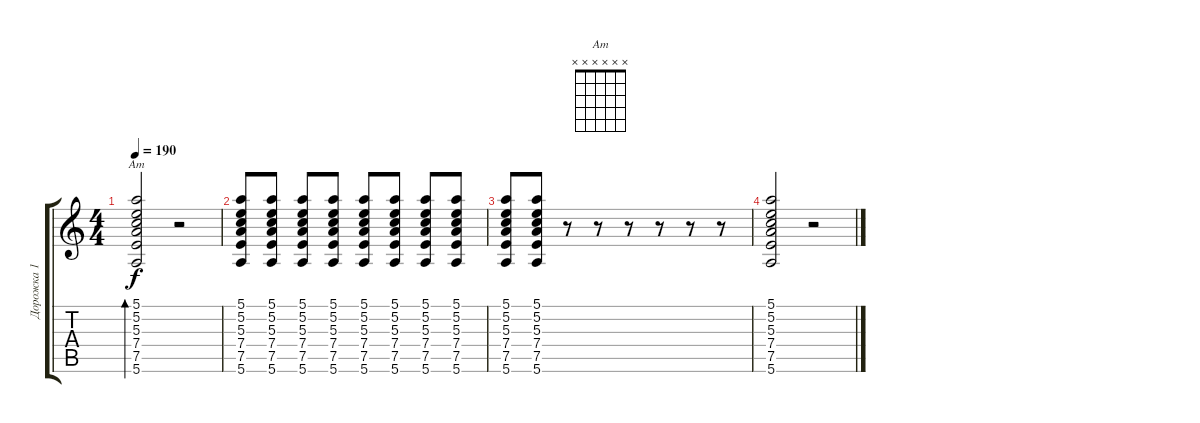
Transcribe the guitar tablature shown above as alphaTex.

\track ("Дорожка 1" "Дорожка 1") {instrument acousticguitarnylon}
\staff {score tabs}
\tuning (E4 B3 G3 D3 A2 E2) {hide}
\chord ("Am" x x x x x x)
\ts (4 4)
\tempo 190
\clef g2
\ks c
(5.1 5.2 5.3 7.4 7.5 5.6).2{bd 60 ch "Am" dy f} r.2 |
(5.1 5.2 5.3 7.4 7.5 5.6).8 (5.1 5.2 5.3 7.4 7.5 5.6).8 (5.1 5.2 5.3 7.4 7.5 5.6).8 (5.1 5.2 5.3 7.4 7.5 5.6).8 (5.1 5.2 5.3 7.4 7.5 5.6).8 (5.1 5.2 5.3 7.4 7.5 5.6).8 (5.1 5.2 5.3 7.4 7.5 5.6).8 (5.1 5.2 5.3 7.4 7.5 5.6).8 |
(5.1 5.2 5.3 7.4 7.5 5.6).8 (5.1 5.2 5.3 7.4 7.5 5.6).8 r.8 r.8 r.8 r.8 r.8 r.8 |
(5.1 5.2 5.3 7.4 7.5 5.6).2 r.2
